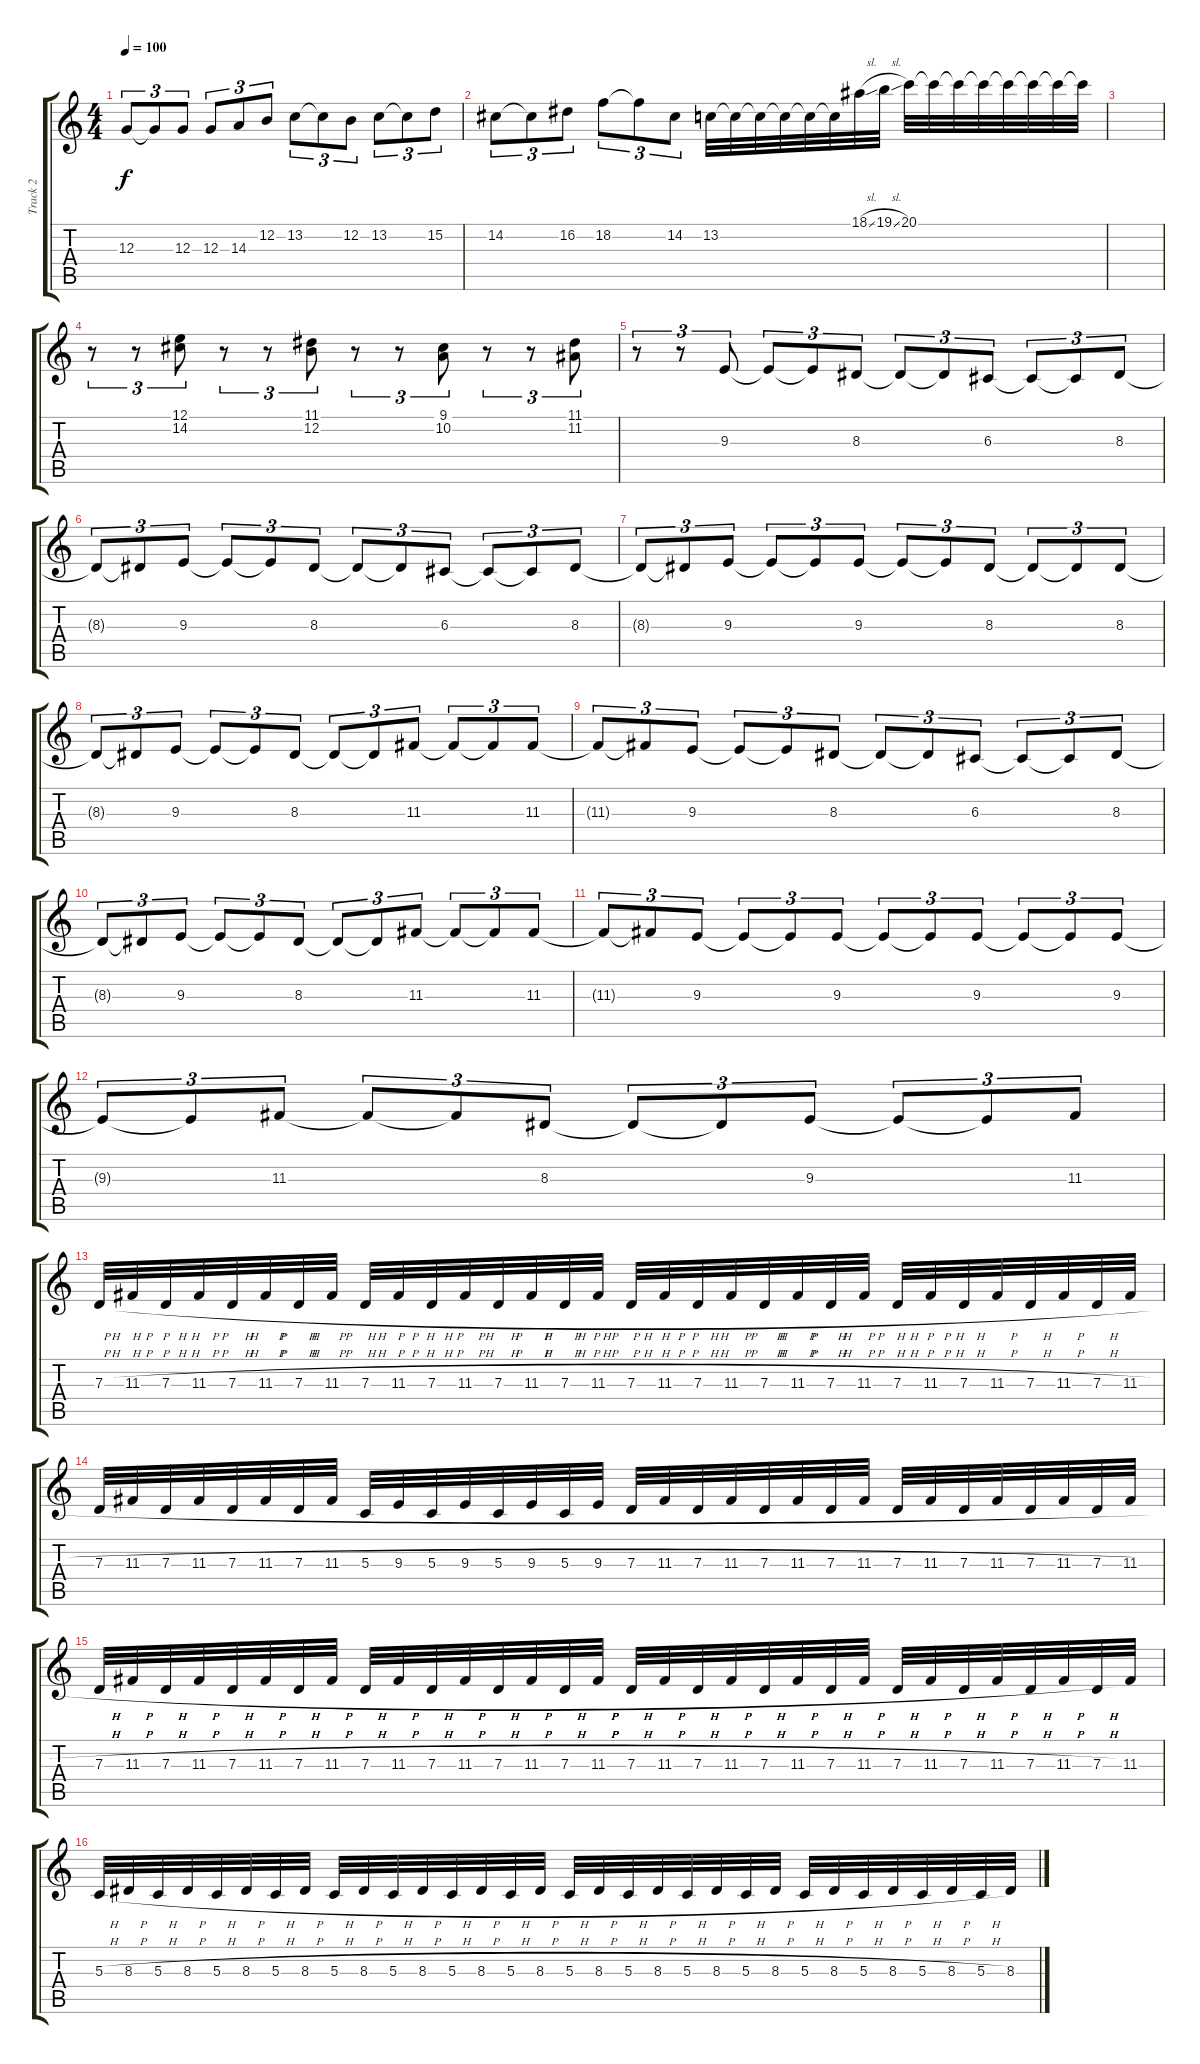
\track ("Track 2" "Track 2") {instrument vibraphone}
\staff {score tabs}
\tuning (E4 B3 G3 D3 A2 E2) {hide}
\ts (4 4)
\tempo 100
\clef g2
\ks c
12.3.8{tu (3 2) dy f} 12.3{t}.8{tu (3 2)} 12.3.8{tu (3 2)} 12.3.8{tu (3 2)} 14.3.8{tu (3 2)} 12.2.8{tu (3 2)} 13.2.8{tu (3 2)} 13.2{t}.8{tu (3 2)} 12.2.8{tu (3 2)} 13.2.8{tu (3 2)} 13.2{t}.8{tu (3 2)} 15.2.8{tu (3 2)} |
14.2.8{tu (3 2)} 14.2{t}.8{tu (3 2)} 16.2.8{tu (3 2)} 18.2.8{tu (3 2)} 18.2{t}.8{tu (3 2)} 14.2.8{tu (3 2)} 13.2.32 13.2{t}.32 13.2{t}.32 13.2{t}.32 13.2{t}.32 13.2{t}.32 18.1{sl}.32 19.1{sl}.32 20.1.32 20.1{t}.32 20.1{t}.32 20.1{t}.32 20.1{t}.32 20.1{t}.32 20.1{t}.32 20.1{t}.32 |
|
r.8{tu (3 2)} r.8{tu (3 2)} (12.1 14.2).8{tu (3 2)} r.8{tu (3 2)} r.8{tu (3 2)} (11.1 12.2).8{tu (3 2)} r.8{tu (3 2)} r.8{tu (3 2)} (9.1 10.2).8{tu (3 2)} r.8{tu (3 2)} r.8{tu (3 2)} (11.1 11.2).8{tu (3 2)} |
r.8{tu (3 2)} r.8{tu (3 2)} 9.3.8{tu (3 2)} 9.3{t}.8{tu (3 2)} 9.3{t}.8{tu (3 2)} 8.3.8{tu (3 2)} 8.3{t}.8{tu (3 2)} 8.3{t}.8{tu (3 2)} 6.3.8{tu (3 2)} 6.3{t}.8{tu (3 2)} 6.3{t}.8{tu (3 2)} 8.3.8{tu (3 2)} |
8.3{t}.8{tu (3 2)} 8.3{t}.8{tu (3 2)} 9.3.8{tu (3 2)} 9.3{t}.8{tu (3 2)} 9.3{t}.8{tu (3 2)} 8.3.8{tu (3 2)} 8.3{t}.8{tu (3 2)} 8.3{t}.8{tu (3 2)} 6.3.8{tu (3 2)} 6.3{t}.8{tu (3 2)} 6.3{t}.8{tu (3 2)} 8.3.8{tu (3 2)} |
8.3{t}.8{tu (3 2)} 8.3{t}.8{tu (3 2)} 9.3.8{tu (3 2)} 9.3{t}.8{tu (3 2)} 9.3{t}.8{tu (3 2)} 9.3.8{tu (3 2)} 9.3{t}.8{tu (3 2)} 9.3{t}.8{tu (3 2)} 8.3.8{tu (3 2)} 8.3{t}.8{tu (3 2)} 8.3{t}.8{tu (3 2)} 8.3.8{tu (3 2)} |
8.3{t}.8{tu (3 2)} 8.3{t}.8{tu (3 2)} 9.3.8{tu (3 2)} 9.3{t}.8{tu (3 2)} 9.3{t}.8{tu (3 2)} 8.3.8{tu (3 2)} 8.3{t}.8{tu (3 2)} 8.3{t}.8{tu (3 2)} 11.3.8{tu (3 2)} 11.3{t}.8{tu (3 2)} 11.3{t}.8{tu (3 2)} 11.3.8{tu (3 2)} |
11.3{t}.8{tu (3 2)} 11.3{t}.8{tu (3 2)} 9.3.8{tu (3 2)} 9.3{t}.8{tu (3 2)} 9.3{t}.8{tu (3 2)} 8.3.8{tu (3 2)} 8.3{t}.8{tu (3 2)} 8.3{t}.8{tu (3 2)} 6.3.8{tu (3 2)} 6.3{t}.8{tu (3 2)} 6.3{t}.8{tu (3 2)} 8.3.8{tu (3 2)} |
8.3{t}.8{tu (3 2)} 8.3{t}.8{tu (3 2)} 9.3.8{tu (3 2)} 9.3{t}.8{tu (3 2)} 9.3{t}.8{tu (3 2)} 8.3.8{tu (3 2)} 8.3{t}.8{tu (3 2)} 8.3{t}.8{tu (3 2)} 11.3.8{tu (3 2)} 11.3{t}.8{tu (3 2)} 11.3{t}.8{tu (3 2)} 11.3.8{tu (3 2)} |
11.3{t}.8{tu (3 2)} 11.3{t}.8{tu (3 2)} 9.3.8{tu (3 2)} 9.3{t}.8{tu (3 2)} 9.3{t}.8{tu (3 2)} 9.3.8{tu (3 2)} 9.3{t}.8{tu (3 2)} 9.3{t}.8{tu (3 2)} 9.3.8{tu (3 2)} 9.3{t}.8{tu (3 2)} 9.3{t}.8{tu (3 2)} 9.3.8{tu (3 2)} |
9.3{t}.8{tu (3 2)} 9.3{t}.8{tu (3 2)} 11.3.8{tu (3 2)} 11.3{t}.8{tu (3 2)} 11.3{t}.8{tu (3 2)} 8.3.8{tu (3 2)} 8.3{t}.8{tu (3 2)} 8.3{t}.8{tu (3 2)} 9.3.8{tu (3 2)} 9.3{t}.8{tu (3 2)} 9.3{t}.8{tu (3 2)} 11.3.8{tu (3 2)} |
7.3{h}.32 11.3{h}.32 7.3{h}.32 11.3{h}.32 7.3{h}.32 11.3{h}.32 7.3{h}.32 11.3{h}.32 7.3{h}.32 11.3{h}.32 7.3{h}.32 11.3{h}.32 7.3{h}.32 11.3{h}.32 7.3{h}.32 11.3{h}.32 7.3{h}.32 11.3{h}.32 7.3{h}.32 11.3{h}.32 7.3{h}.32 11.3{h}.32 7.3{h}.32 11.3{h}.32 7.3{h}.32 11.3{h}.32 7.3{h}.32 11.3{h}.32 7.3{h}.32 11.3{h}.32 7.3{h}.32 11.3{h}.32 |
7.3{h}.32 11.3{h}.32 7.3{h}.32 11.3{h}.32 7.3{h}.32 11.3{h}.32 7.3{h}.32 11.3{h}.32 5.3{h}.32 9.3{h}.32 5.3{h}.32 9.3{h}.32 5.3{h}.32 9.3{h}.32 5.3{h}.32 9.3{h}.32 7.3{h}.32 11.3{h}.32 7.3{h}.32 11.3{h}.32 7.3{h}.32 11.3{h}.32 7.3{h}.32 11.3{h}.32 7.3{h}.32 11.3{h}.32 7.3{h}.32 11.3{h}.32 7.3{h}.32 11.3{h}.32 7.3{h}.32 11.3{h}.32 |
7.3{h}.32 11.3{h}.32 7.3{h}.32 11.3{h}.32 7.3{h}.32 11.3{h}.32 7.3{h}.32 11.3{h}.32 7.3{h}.32 11.3{h}.32 7.3{h}.32 11.3{h}.32 7.3{h}.32 11.3{h}.32 7.3{h}.32 11.3{h}.32 7.3{h}.32 11.3{h}.32 7.3{h}.32 11.3{h}.32 7.3{h}.32 11.3{h}.32 7.3{h}.32 11.3{h}.32 7.3{h}.32 11.3{h}.32 7.3{h}.32 11.3{h}.32 7.3{h}.32 11.3{h}.32 7.3{h}.32 11.3.32 |
5.3{h}.32 8.3{h}.32 5.3{h}.32 8.3{h}.32 5.3{h}.32 8.3{h}.32 5.3{h}.32 8.3{h}.32 5.3{h}.32 8.3{h}.32 5.3{h}.32 8.3{h}.32 5.3{h}.32 8.3{h}.32 5.3{h}.32 8.3{h}.32 5.3{h}.32 8.3{h}.32 5.3{h}.32 8.3{h}.32 5.3{h}.32 8.3{h}.32 5.3{h}.32 8.3{h}.32 5.3{h}.32 8.3{h}.32 5.3{h}.32 8.3{h}.32 5.3{h}.32 8.3{h}.32 5.3{h}.32 8.3.32
